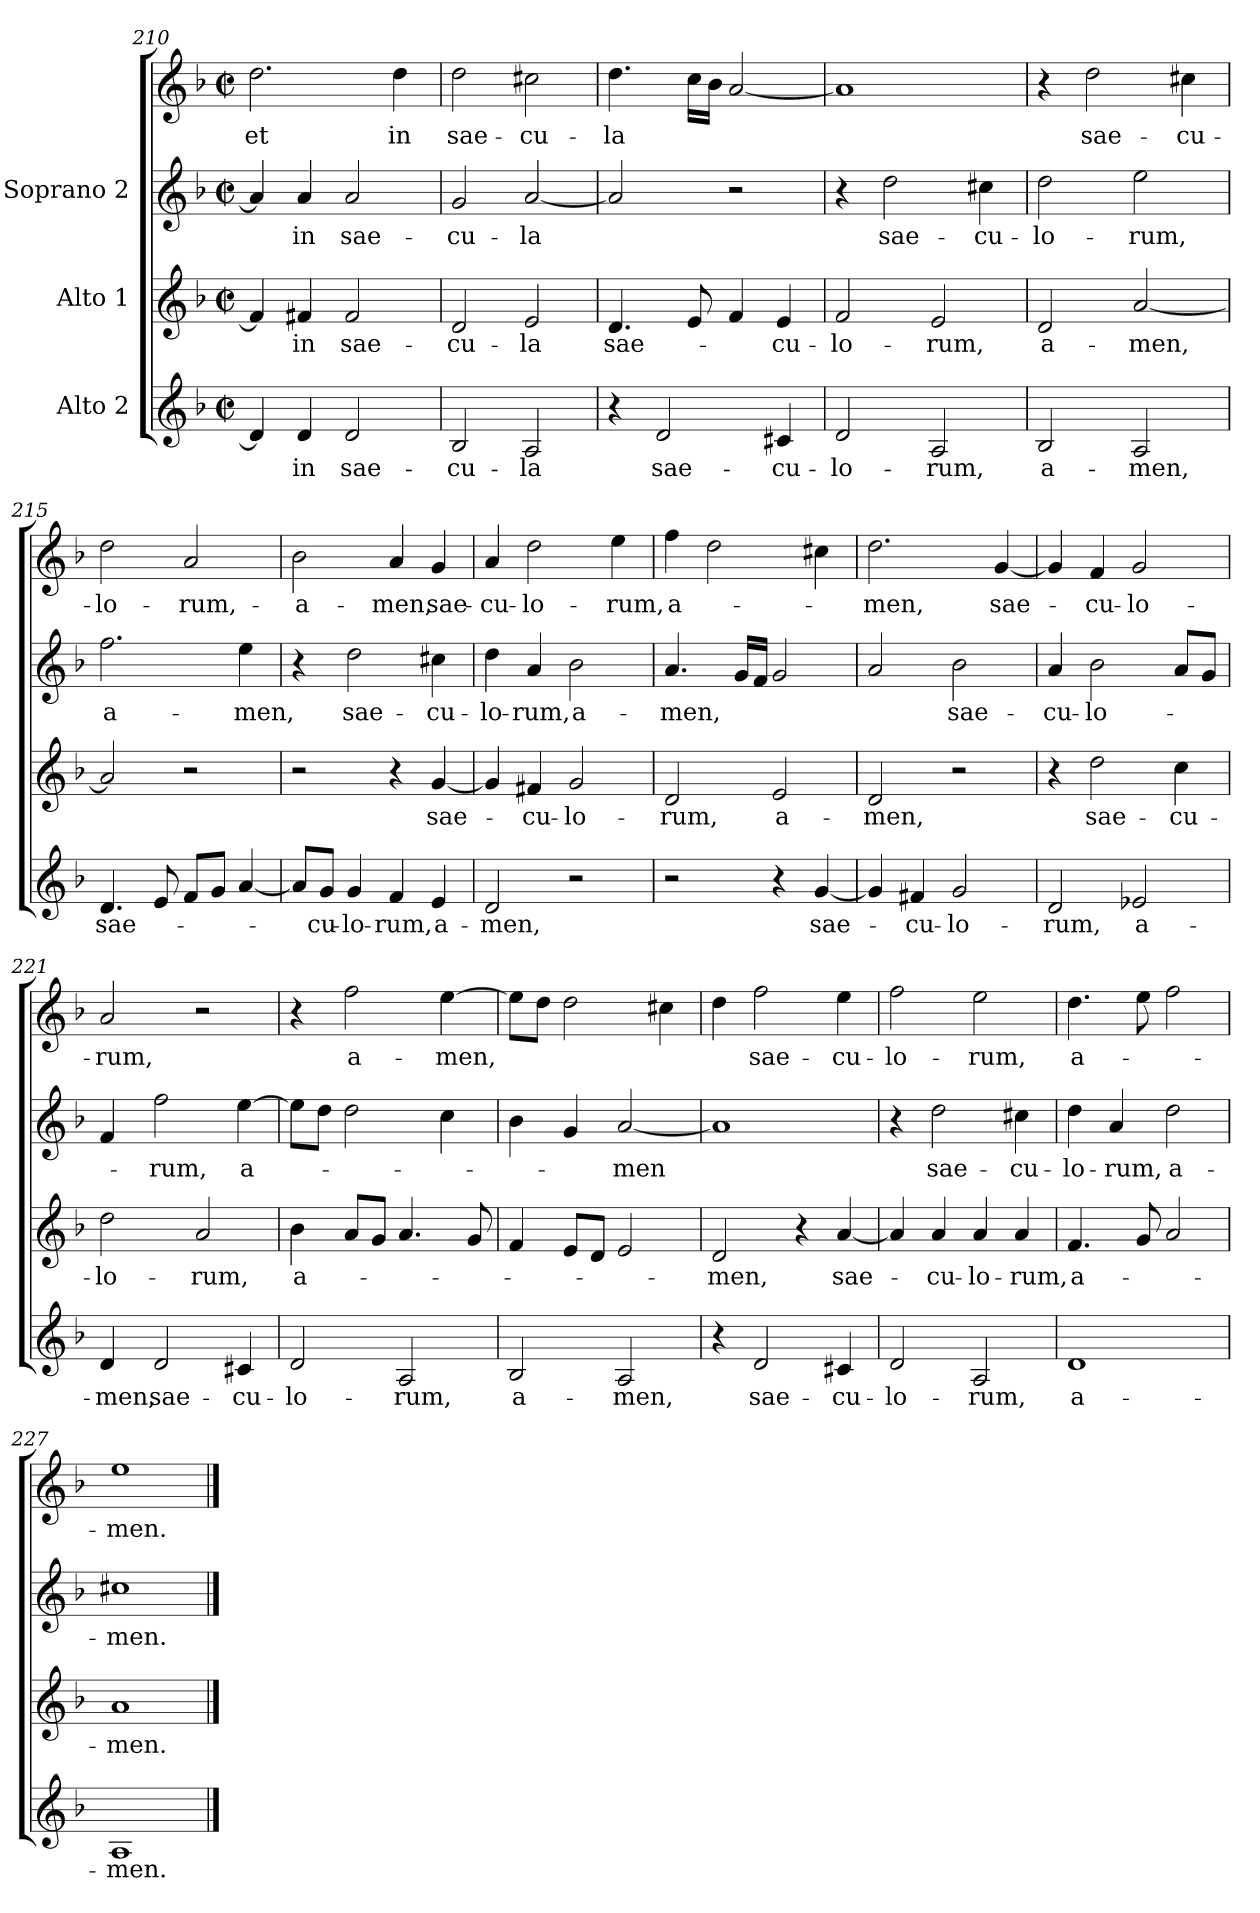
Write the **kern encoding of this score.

**kern	**text	**kern	**text	**kern	**text	**kern	**text
*part4	*part4	*part3	*part3	*part2	*part2	*part1	*part1
*staff4	*staff4	*staff3	*staff3	*staff2	*staff2	*staff1	*staff1
*I"Alto 2	*	*I"Alto 1	*	*I"Soprano 2	*	*	*
*clefG2	*	*clefG2	*	*clefG2	*	*clefG2	*
*k[b-]	*	*k[b-]	*	*k[b-]	*	*k[b-]	*
*F:	*	*F:	*	*F:	*	*F:	*
*M2/2	*	*M2/2	*	*M2/2	*	*M2/2	*
*met(c|)	*	*met(c|)	*	*met(c|)	*	*met(c|)	*
=210	=210	=210	=210	=210	=210	=210	=210
4d/]	.	4f#/]	.	4a/]	.	2.dd\	et
4d/	in	4f#X/	in	4a/	in	.	.
2d/	sae-	2f#/	sae-	2a/	sae-	.	.
.	.	.	.	.	.	4dd\	in
=211	=211	=211	=211	=211	=211	=211	=211
2B-/	-cu-	2d/	-cu-	2g/	-cu-	2dd\	sae-
2A/	-la	2e/	-la	[2a/	-la	2cc#X\	-cu-
=212	=212	=212	=212	=212	=212	=212	=212
4r	.	4.d/	sae-	2a/]	.	4.dd\	-la
2d/	sae-	.	.	.	.	.	.
.	.	8e/	.	.	.	16cc\LL	.
.	.	.	.	.	.	16b-\JJ	.
.	.	4f/	.	2r	.	[2a/	.
4c#X/	-cu-	4e/	-cu-	.	.	.	.
=213	=213	=213	=213	=213	=213	=213	=213
2d/	-lo-	2f/	-lo-	4r	.	1a]	.
.	.	.	.	2dd\	sae-	.	.
2A/	-rum,	2e/	-rum,	.	.	.	.
.	.	.	.	4cc#X\	-cu-	.	.
!!LO:LB:g=z
=214	=214	=214	=214	=214	=214	=214	=214
2B-/	a-	2d/	a-	2dd\	-lo-	4r	.
.	.	.	.	.	.	2dd\	sae-
2A/	-men,	[2a/	-men,	2ee\	-rum,	.	.
.	.	.	.	.	.	4cc#X\	-cu-
=215	=215	=215	=215	=215	=215	=215	=215
4.d/	sae-	2a/]	.	2.ff\	a-	2dd\	-lo-
8e/	.	.	.	.	.	.	.
8f/L	.	2r	.	.	.	2a/	-rum,-
8g/J	.	.	.	.	.	.	.
[4a/	.	.	.	4ee\	-men,	.	.
=216	=216	=216	=216	=216	=216	=216	=216
8a/L]	.	2r	.	4r	.	2b-\	-a-
8g/J	-cu-	.	.	.	.	.	.
4g/	-lo-	.	.	2dd\	sae-	.	.
4f/	-rum,	4r	.	.	.	4a/	-men,
4e/	a-	[4g/	sae-	4cc#X\	-cu-	4g/	sae-
=217	=217	=217	=217	=217	=217	=217	=217
2d/	-men,	4g/]	.	4dd\	-lo-	4a/	-cu-
.	.	4f#X/	-cu-	4a/	-rum,	2dd\	-lo-
2r	.	2g/	-lo-	2b-\	a-	.	.
.	.	.	.	.	.	4ee\	-rum,
=218	=218	=218	=218	=218	=218	=218	=218
2r	.	2d/	-rum,	4.a/	-men,	4ff\	a-
.	.	.	.	.	.	2dd\	.
.	.	.	.	16g/LL	.	.	.
.	.	.	.	16f/JJ	.	.	.
4r	.	2e/	a-	2g/	.	.	.
[4g/	sae-	.	.	.	.	4cc#X\	.
!!LO:PB:g=z
=219	=219	=219	=219	=219	=219	=219	=219
4g/]	.	2d/	-men,	2a/	.	2.dd\	-men,
4f#X/	-cu-	.	.	.	.	.	.
2g/	-lo-	2r	.	2b-\	sae-	.	.
.	.	.	.	.	.	[4g/	sae-
=220	=220	=220	=220	=220	=220	=220	=220
2d/	-rum,	4r	.	4a/	-cu-	4g/]	.
.	.	2dd\	sae-	2b-\	-lo-	4f/	-cu-
2e-X/	a-	.	.	.	.	2g/	-lo-
.	.	4cc\	-cu-	8a/L	.	.	.
.	.	.	.	8g/J	.	.	.
=221	=221	=221	=221	=221	=221	=221	=221
4d/	-men,	2dd\	-lo-	4f/	.	2a/	-rum,
2d/	sae-	.	.	2ff\	-rum,	.	.
.	.	2a/	-rum,	.	.	2r	.
4c#X/	-cu-	.	.	[4ee\	a-	.	.
=222	=222	=222	=222	=222	=222	=222	=222
2d/	-lo-	4b-\	a-	8ee\L]	.	4r	.
.	.	.	.	8dd\J	.	.	.
.	.	8a/L	.	2dd\	.	2ff\	a-
.	.	8g/J	.	.	.	.	.
2A/	-rum,	4.a/	.	.	.	.	.
.	.	.	.	4cc\	.	[4ee\	-men,
.	.	8g/	.	.	.	.	.
=223	=223	=223	=223	=223	=223	=223	=223
2B-/	a-	4f/	.	4b-\	.	8ee\L]	.
.	.	.	.	.	.	8dd\J	.
.	.	8e/L	.	4g/	.	2dd\	.
.	.	8d/J	.	.	.	.	.
2A/	-men,	2e/	.	[2a/	-men	.	.
.	.	.	.	.	.	4cc#X\	.
!!LO:LB:g=z
=224	=224	=224	=224	=224	=224	=224	=224
4r	.	2d/	-men,	1a]	.	4dd\	.
2d/	sae-	.	.	.	.	2ff\	sae-
.	.	4r	.	.	.	.	.
4c#X/	-cu-	[4a/	sae-	.	.	4ee\	-cu-
=225	=225	=225	=225	=225	=225	=225	=225
2d/	-lo-	4a/]	.	4r	.	2ff\	-lo-
.	.	4a/	-cu-	2dd\	sae-	.	.
2A/	-rum,	4a/	-lo-	.	.	2ee\	-rum,
.	.	4a/	-rum,	4cc#X\	-cu-	.	.
=226	=226	=226	=226	=226	=226	=226	=226
1d	a-	4.f/	a-	4dd\	-lo-	4.dd\	a-
.	.	.	.	4a/	-rum,	.	.
.	.	8g/	.	.	.	8ee\	.
.	.	2a/	.	2dd\	a-	2ff\	.
=227	=227	=227	=227	=227	=227	=227	=227
1A	-men.	1a	-men.	1cc#X	-men.	1ee	-men.
==	==	==	==	==	==	==	==
*-	*-	*-	*-	*-	*-	*-	*-
